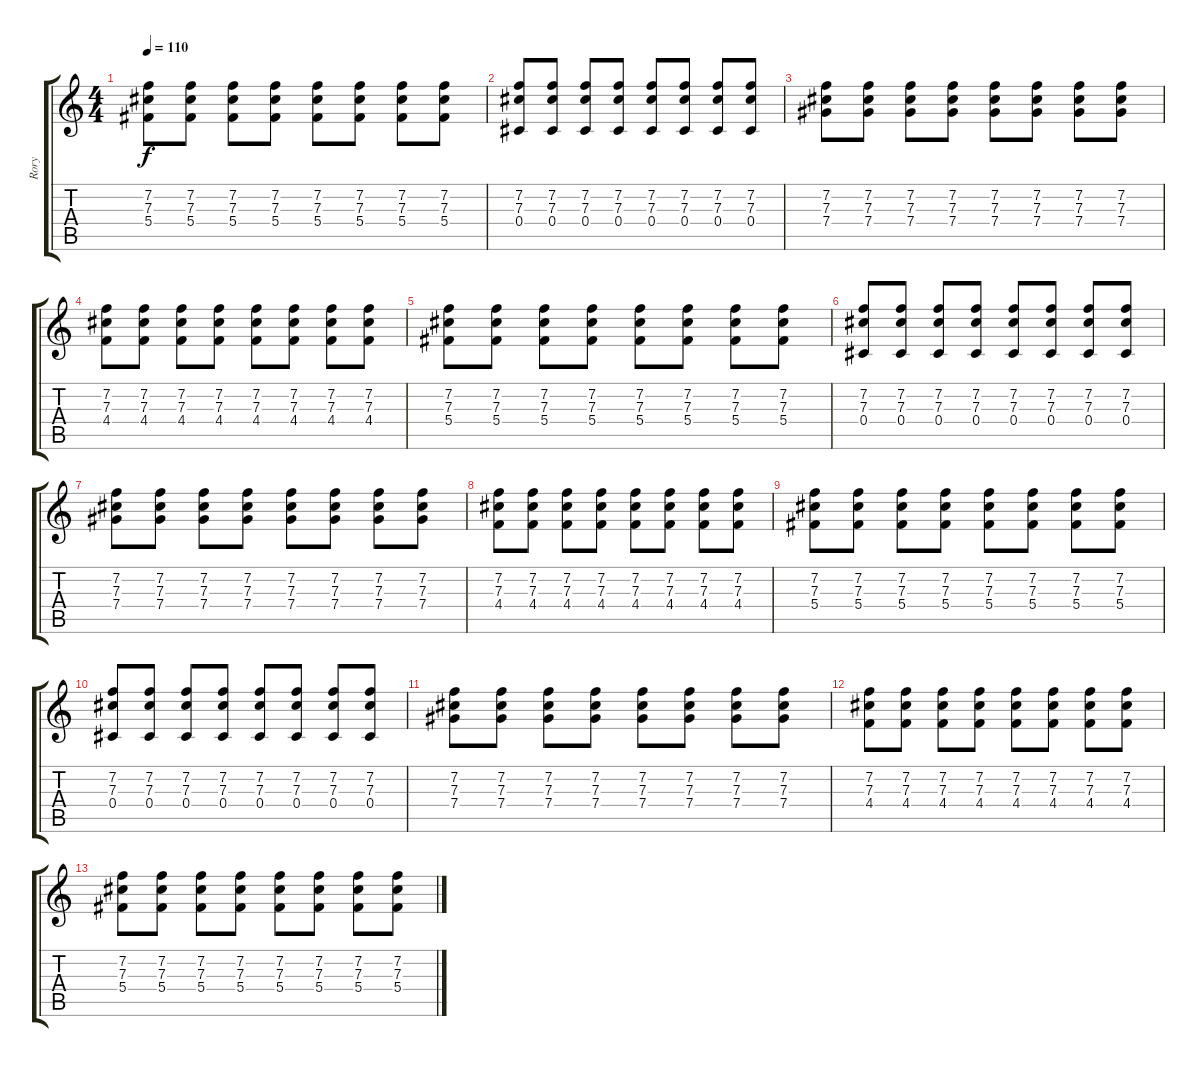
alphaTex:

\track ("Rory" "Rory") {instrument acousticguitarsteel}
\staff {score tabs}
\tuning (Eb4 Bb3 Gb3 Db3 Ab2 Db2) {hide}
\ts (4 4)
\tempo 110
\clef g2
\ks c
(7.2 7.3 5.4).8{dy f} (7.2 7.3 5.4).8 (7.2 7.3 5.4).8 (7.2 7.3 5.4).8 (7.2 7.3 5.4).8 (7.2 7.3 5.4).8 (7.2 7.3 5.4).8 (7.2 7.3 5.4).8 |
(7.2 7.3 0.4).8 (7.2 7.3 0.4).8 (7.2 7.3 0.4).8 (7.2 7.3 0.4).8 (7.2 7.3 0.4).8 (7.2 7.3 0.4).8 (7.2 7.3 0.4).8 (7.2 7.3 0.4).8 |
(7.2 7.3 7.4).8 (7.2 7.3 7.4).8 (7.2 7.3 7.4).8 (7.2 7.3 7.4).8 (7.2 7.3 7.4).8 (7.2 7.3 7.4).8 (7.2 7.3 7.4).8 (7.2 7.3 7.4).8 |
(7.2 7.3 4.4).8 (7.2 7.3 4.4).8 (7.2 7.3 4.4).8 (7.2 7.3 4.4).8 (7.2 7.3 4.4).8 (7.2 7.3 4.4).8 (7.2 7.3 4.4).8 (7.2 7.3 4.4).8 |
(7.2 7.3 5.4).8 (7.2 7.3 5.4).8 (7.2 7.3 5.4).8 (7.2 7.3 5.4).8 (7.2 7.3 5.4).8 (7.2 7.3 5.4).8 (7.2 7.3 5.4).8 (7.2 7.3 5.4).8 |
(7.2 7.3 0.4).8{volume 0} (7.2 7.3 0.4).8 (7.2 7.3 0.4).8 (7.2 7.3 0.4).8 (7.2 7.3 0.4).8 (7.2 7.3 0.4).8 (7.2 7.3 0.4).8 (7.2 7.3 0.4).8 |
(7.2 7.3 7.4).8 (7.2 7.3 7.4).8 (7.2 7.3 7.4).8 (7.2 7.3 7.4).8 (7.2 7.3 7.4).8 (7.2 7.3 7.4).8 (7.2 7.3 7.4).8 (7.2 7.3 7.4).8 |
(7.2 7.3 4.4).8 (7.2 7.3 4.4).8 (7.2 7.3 4.4).8 (7.2 7.3 4.4).8 (7.2 7.3 4.4).8 (7.2 7.3 4.4).8 (7.2 7.3 4.4).8 (7.2 7.3 4.4).8 |
(7.2 7.3 5.4).8 (7.2 7.3 5.4).8 (7.2 7.3 5.4).8 (7.2 7.3 5.4).8 (7.2 7.3 5.4).8 (7.2 7.3 5.4).8 (7.2 7.3 5.4).8 (7.2 7.3 5.4).8 |
(7.2 7.3 0.4).8 (7.2 7.3 0.4).8 (7.2 7.3 0.4).8 (7.2 7.3 0.4).8 (7.2 7.3 0.4).8 (7.2 7.3 0.4).8 (7.2 7.3 0.4).8 (7.2 7.3 0.4).8 |
(7.2 7.3 7.4).8 (7.2 7.3 7.4).8 (7.2 7.3 7.4).8 (7.2 7.3 7.4).8 (7.2 7.3 7.4).8 (7.2 7.3 7.4).8 (7.2 7.3 7.4).8 (7.2 7.3 7.4).8 |
(7.2 7.3 4.4).8 (7.2 7.3 4.4).8 (7.2 7.3 4.4).8 (7.2 7.3 4.4).8 (7.2 7.3 4.4).8 (7.2 7.3 4.4).8 (7.2 7.3 4.4).8 (7.2 7.3 4.4).8 |
(7.2 7.3 5.4).8 (7.2 7.3 5.4).8 (7.2 7.3 5.4).8 (7.2 7.3 5.4).8 (7.2 7.3 5.4).8 (7.2 7.3 5.4).8 (7.2 7.3 5.4).8 (7.2 7.3 5.4).8
